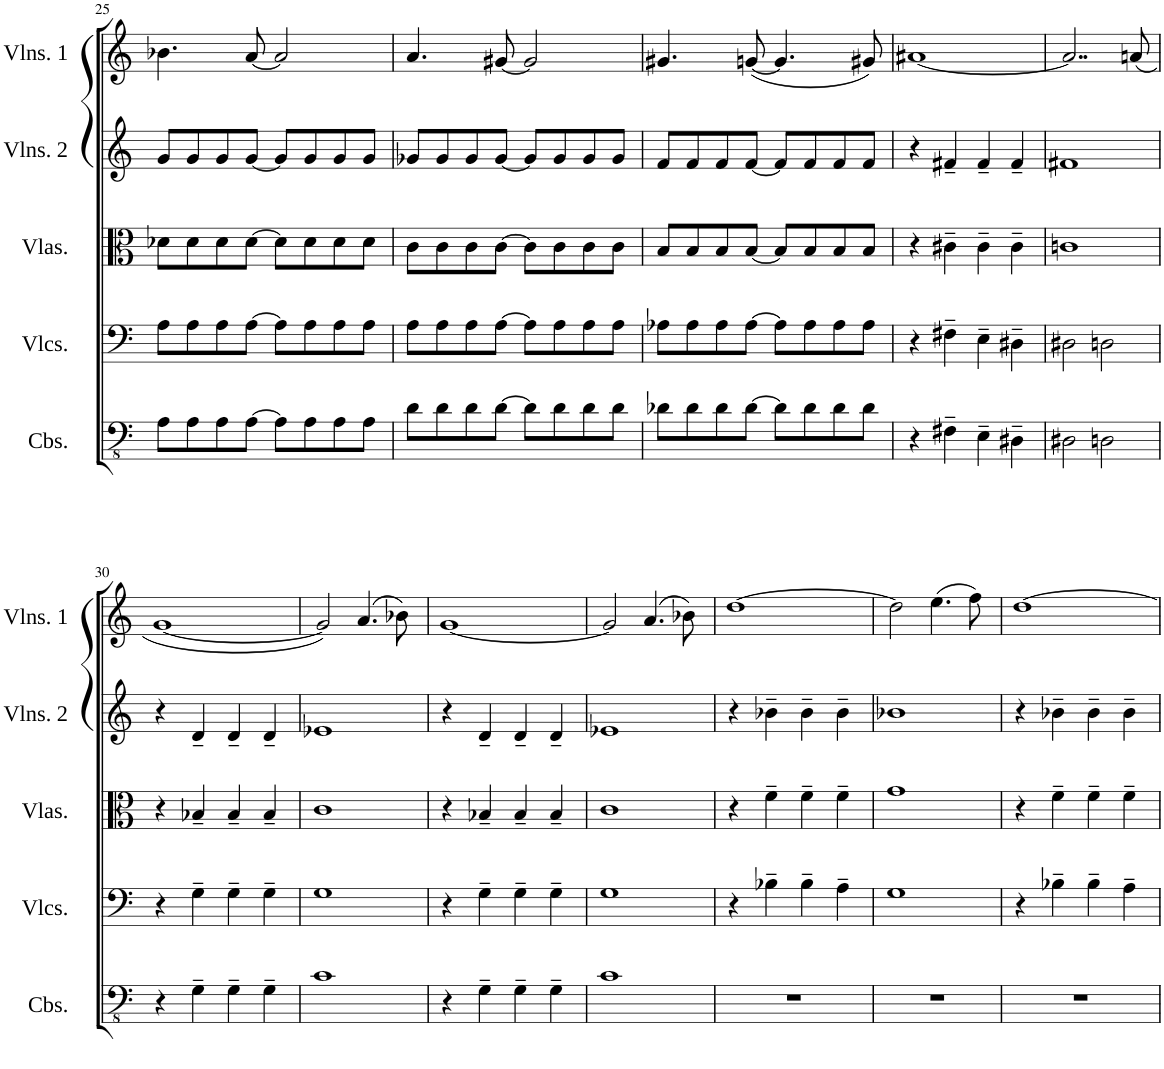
**kern	**kern	**kern	**kern	**kern
*part5	*part4	*part3	*part2	*part1
*staff5	*staff4	*staff3	*staff2	*staff1
*I"Contrabasses	*I"Violoncellos	*I"Violas	*I"Violins 2	*I"Violins 1
*I'Cbs.	*I'Vlcs.	*I'Vlas.	*I'Vlns. 2	*I'Vlns. 1
!!LO:PB:g=z
*clefFv4	*clefF4	*clefC3	*clefG2	*clefG2
*k[]	*k[]	*k[]	*k[]	*k[]
*M4/4	*M4/4	*M4/4	*M4/4	*M4/4
=25	=25	=25	=25	=25
8AA\L	8A\L	8d-X\L	8g/L	4.b-X\
8AA\	8A\	8d-\	8g/	.
8AA\	8A\	8d-\	8g/	.
[8AA\J	[8A\J	[8d-\J	[8g/J	[8a/
8AA\L]	8A\L]	8d-\L]	8g/L]	2a/]
8AA\	8A\	8d-\	8g/	.
8AA\	8A\	8d-\	8g/	.
8AA\J	8A\J	8d-\J	8g/J	.
=26	=26	=26	=26	=26
8D\L	8A\L	8c\L	8g-X/L	4.a/
8D\	8A\	8c\	8g-/	.
8D\	8A\	8c\	8g-/	.
[8D\J	[8A\J	[8c\J	[8g-/J	[8g#X/
8D\L]	8A\L]	8c\L]	8g-/L]	2g#/]
8D\	8A\	8c\	8g-/	.
8D\	8A\	8c\	8g-/	.
8D\J	8A\J	8c\J	8g-/J	.
=27	=27	=27	=27	=27
8D-X\L	8A-X\L	8B/L	8f/L	4.g#X/
8D-\	8A-\	8B/	8f/	.
8D-\	8A-\	8B/	8f/	.
[8D-\J	[8A-\J	[8B/J	[8f/J	([8gn/
8D-\L]	8A-\L]	8B/L]	8f/L]	4.g/]
8D-\	8A-\	8B/	8f/	.
8D-\	8A-\	8B/	8f/	.
8D-\J	8A-\J	8B/J	8f/J	8g#X/)
=28	=28	=28	=28	=28
4r	4r	4r	4r	[1a#X
4FF#X~\	4F#X~\	4c#X~\	4f#X~/	.
4EE~\	4E~\	4c#~\	4f#~/	.
4DD#X~\	4D#X~\	4c#~\	4f#~/	.
=29	=29	=29	=29	=29
2DD#X\	2D#X\	1cn	1f#X	2..a#/]
2DDn\	2Dn\	.	.	.
.	.	.	.	(8an/
!!LO:LB:g=z
=30	=30	=30	=30	=30
4r	4r	4r	4r	[1g
4GG~\	4G~\	4B-X~/	4d~/	.
4GG~\	4G~\	4B-~/	4d~/	.
4GG~\	4G~\	4B-~/	4d~/	.
=31	=31	=31	=31	=31
1C	1G	1c	1e-X	2g/])
.	.	.	.	(4.a/
.	.	.	.	8b-X\)
=32	=32	=32	=32	=32
4r	4r	4r	4r	[1g
4GG~\	4G~\	4B-X~/	4d~/	.
4GG~\	4G~\	4B-~/	4d~/	.
4GG~\	4G~\	4B-~/	4d~/	.
=33	=33	=33	=33	=33
1C	1G	1c	1e-X	2g/]
.	.	.	.	(4.a/
.	.	.	.	8b-X\)
=34	=34	=34	=34	=34
1r	4r	4r	4r	[1dd
.	4B-X~\	4f~\	4b-X~\	.
.	4B-~\	4f~\	4b-~\	.
.	4A~\	4f~\	4b-~\	.
=35	=35	=35	=35	=35
1r	1G	1g	1b-X	2dd\]
.	.	.	.	(4.ee\
.	.	.	.	8ff\)
=36	=36	=36	=36	=36
1r	4r	4r	4r	[1dd
.	4B-X~\	4f~\	4b-X~\	.
.	4B-~\	4f~\	4b-~\	.
.	4A~\	4f~\	4b-~\	.
=	=	=	=	=
*-	*-	*-	*-	*-
